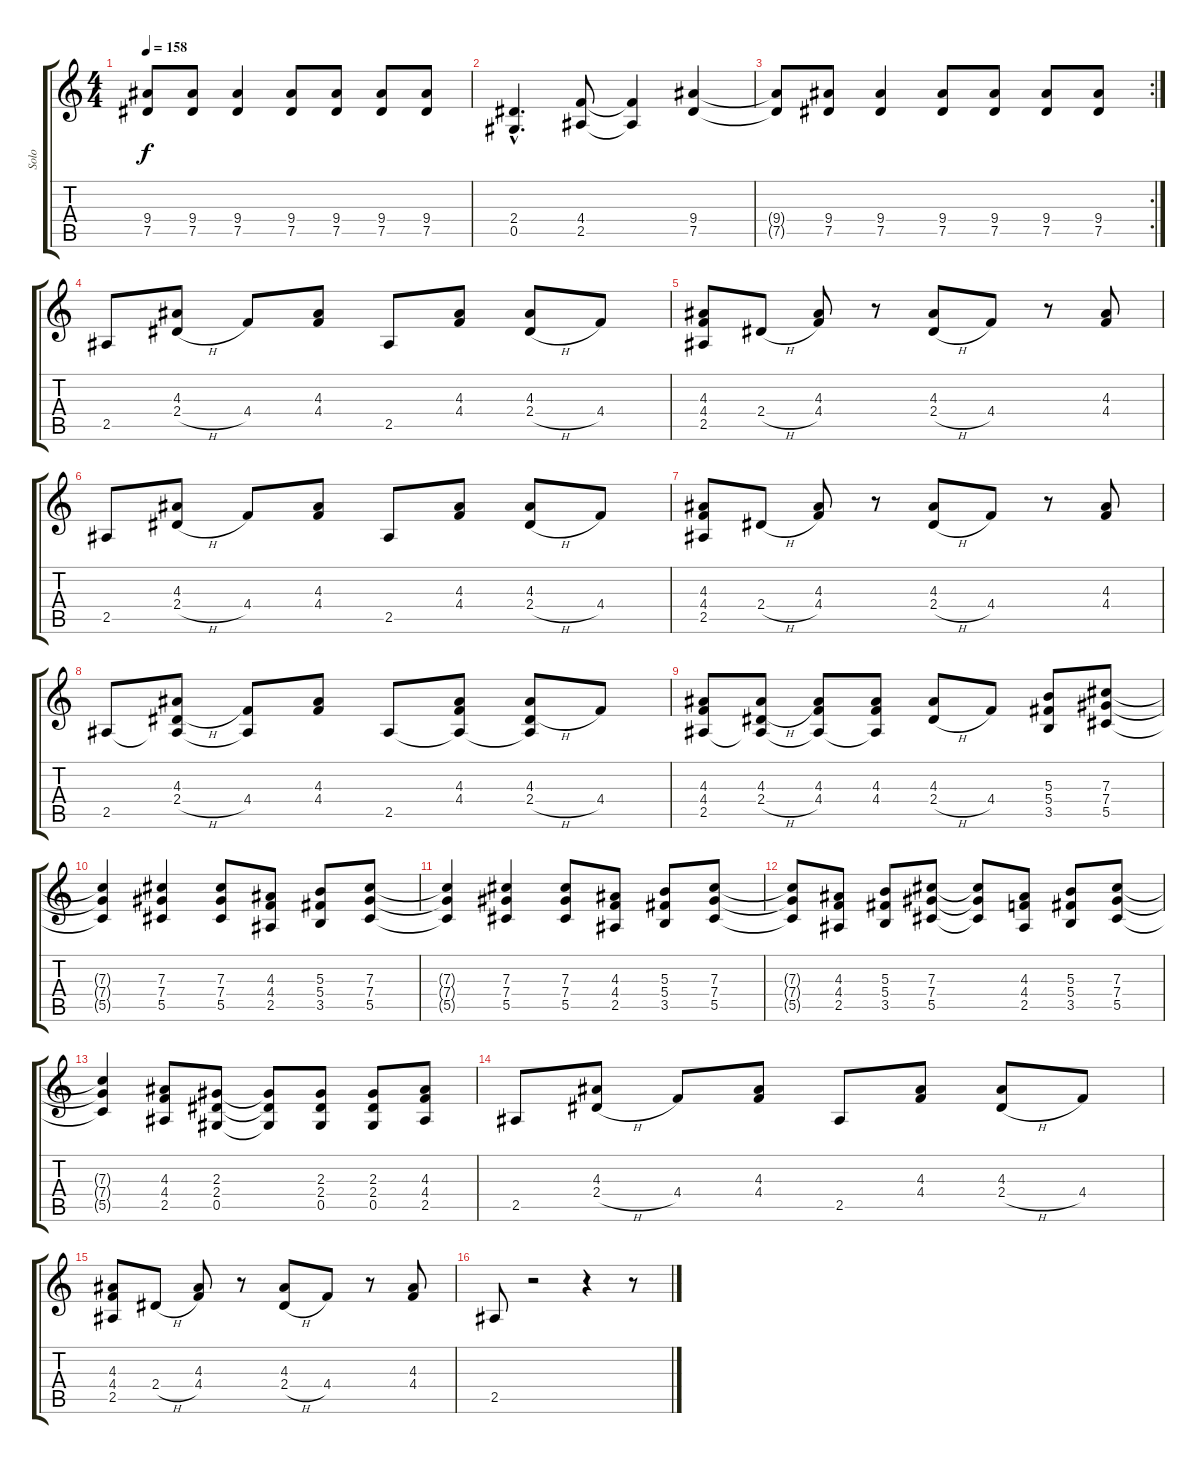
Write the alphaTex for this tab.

\track ("Solo" "Solo") {instrument distortionguitar}
\staff {score tabs}
\tuning (Eb4 Bb3 Gb3 Db3 Ab2 Eb2) {hide}
\ts (4 4)
\tempo 158
\clef g2
\ks c
(9.4{t} 7.5{t}).8{dy f} (9.4 7.5).8 (9.4 7.5).4 (9.4 7.5).8 (9.4 7.5).8 (9.4 7.5).8 (9.4 7.5).8 |
(2.4{hac} 0.5{hac}).4{d} (4.4 2.5).8 (4.4{t} 2.5{t}).4 (9.4 7.5).4 |
\rc 2
(9.4{t} 7.5{t}).8 (9.4 7.5).8 (9.4 7.5).4 (9.4 7.5).8 (9.4 7.5).8 (9.4 7.5).8 (9.4 7.5).8 |
2.5.8 (4.3 2.4{h}).8 4.4.8 (4.3 4.4).8 2.5.8 (4.3 4.4).8 (4.3 2.4{h}).8 4.4.8 |
(4.3 4.4 2.5).8 2.4{h}.8 (4.3 4.4).8 r.8 (4.3 2.4{h}).8 4.4.8 r.8 (4.3 4.4).8 |
2.5.8 (4.3 2.4{h}).8 4.4.8 (4.3 4.4).8 2.5.8 (4.3 4.4).8 (4.3 2.4{h}).8 4.4.8 |
(4.3 4.4 2.5).8 2.4{h}.8 (4.3 4.4).8 r.8 (4.3 2.4{h}).8 4.4.8 r.8 (4.3 4.4).8 |
2.5.8 (4.3 2.4{h} 2.5{t}).8 (4.4 2.5{t}).8 (4.3 4.4).8 2.5.8 (4.3 4.4 2.5{t}).8 (4.3 2.4{h} 2.5{t}).8 4.4.8 |
(4.3 4.4 2.5).8 (4.3 2.4{h} 2.5{t}).8 (4.3 4.4 2.5{t}).8 (4.3 4.4 2.5{t}).8 (4.3 2.4{h}).8 4.4.8 (5.3 5.4 3.5).8 (7.3 7.4 5.5).8 |
(7.3{t} 7.4{t} 5.5{t}).4 (7.3 7.4 5.5).4 (7.3 7.4 5.5).8 (4.3 4.4 2.5).8 (5.3 5.4 3.5).8 (7.3 7.4 5.5).8 |
(7.3{t} 7.4{t} 5.5{t}).4 (7.3 7.4 5.5).4 (7.3 7.4 5.5).8 (4.3 4.4 2.5).8 (5.3 5.4 3.5).8 (7.3 7.4 5.5).8 |
(7.3{t} 7.4{t} 5.5{t}).8 (4.3 4.4 2.5).8 (5.3 5.4 3.5).8 (7.3 7.4 5.5).8 (7.3{t} 7.4{t} 5.5{t}).8 (4.3 4.4 2.5).8 (5.3 5.4 3.5).8 (7.3 7.4 5.5).8 |
(7.3{t} 7.4{t} 5.5{t}).4 (4.3 4.4 2.5).8 (2.3 2.4 0.5).8 (2.3{t} 2.4{t} 0.5{t}).8 (2.3 2.4 0.5).8 (2.3 2.4 0.5).8 (4.3 4.4 2.5).8 |
2.5.8 (4.3 2.4{h}).8 4.4.8 (4.3 4.4).8 2.5.8 (4.3 4.4).8 (4.3 2.4{h}).8 4.4.8 |
(4.3 4.4 2.5).8 2.4{h}.8 (4.3 4.4).8 r.8 (4.3 2.4{h}).8 4.4.8 r.8 (4.3 4.4).8 |
2.5.8 r.2 r.4 r.8
